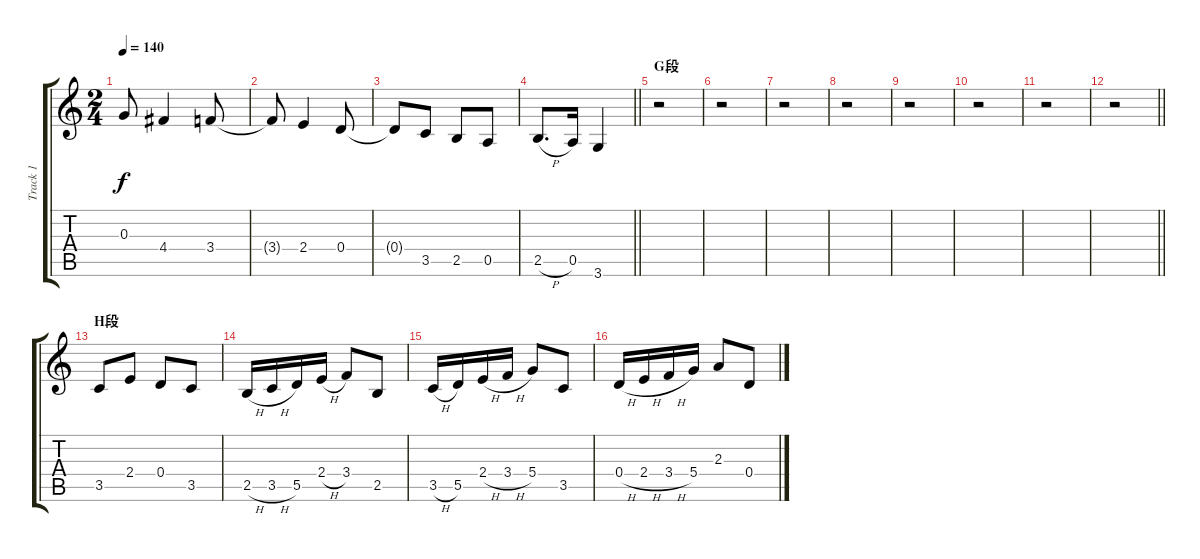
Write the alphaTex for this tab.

\track ("Track 1" "Track 1") {instrument acousticguitarsteel}
\staff {score tabs}
\tuning (E4 B3 G3 D3 A2 E2) {hide}
\ts (2 4)
\tempo 140
\clef g2
\ks c
0.3.8{dy f} 4.4.4 3.4.8 |
3.4{t}.8 2.4.4 0.4.8 |
0.4{t}.8 3.5.8 2.5.8 0.5.8 |
\barLineRight lightlight
2.5{h}.8{d} 0.5.16 3.6.4 |
\section ("" "G段")
r.2 |
r.2 |
r.2 |
r.2 |
r.2 |
r.2 |
r.2 |
\barLineRight lightlight
r.2 |
\section ("" "H段")
3.5.8 2.4.8 0.4.8 3.5.8 |
2.5{h}.16 3.5{h}.16 5.5.16 2.4{h}.16 3.4.8 2.5.8 |
3.5{h}.16 5.5.16 2.4{h}.16 3.4{h}.16 5.4.8 3.5.8 |
0.4{h}.16 2.4{h}.16 3.4{h}.16 5.4.16 2.3.8 0.4.8
